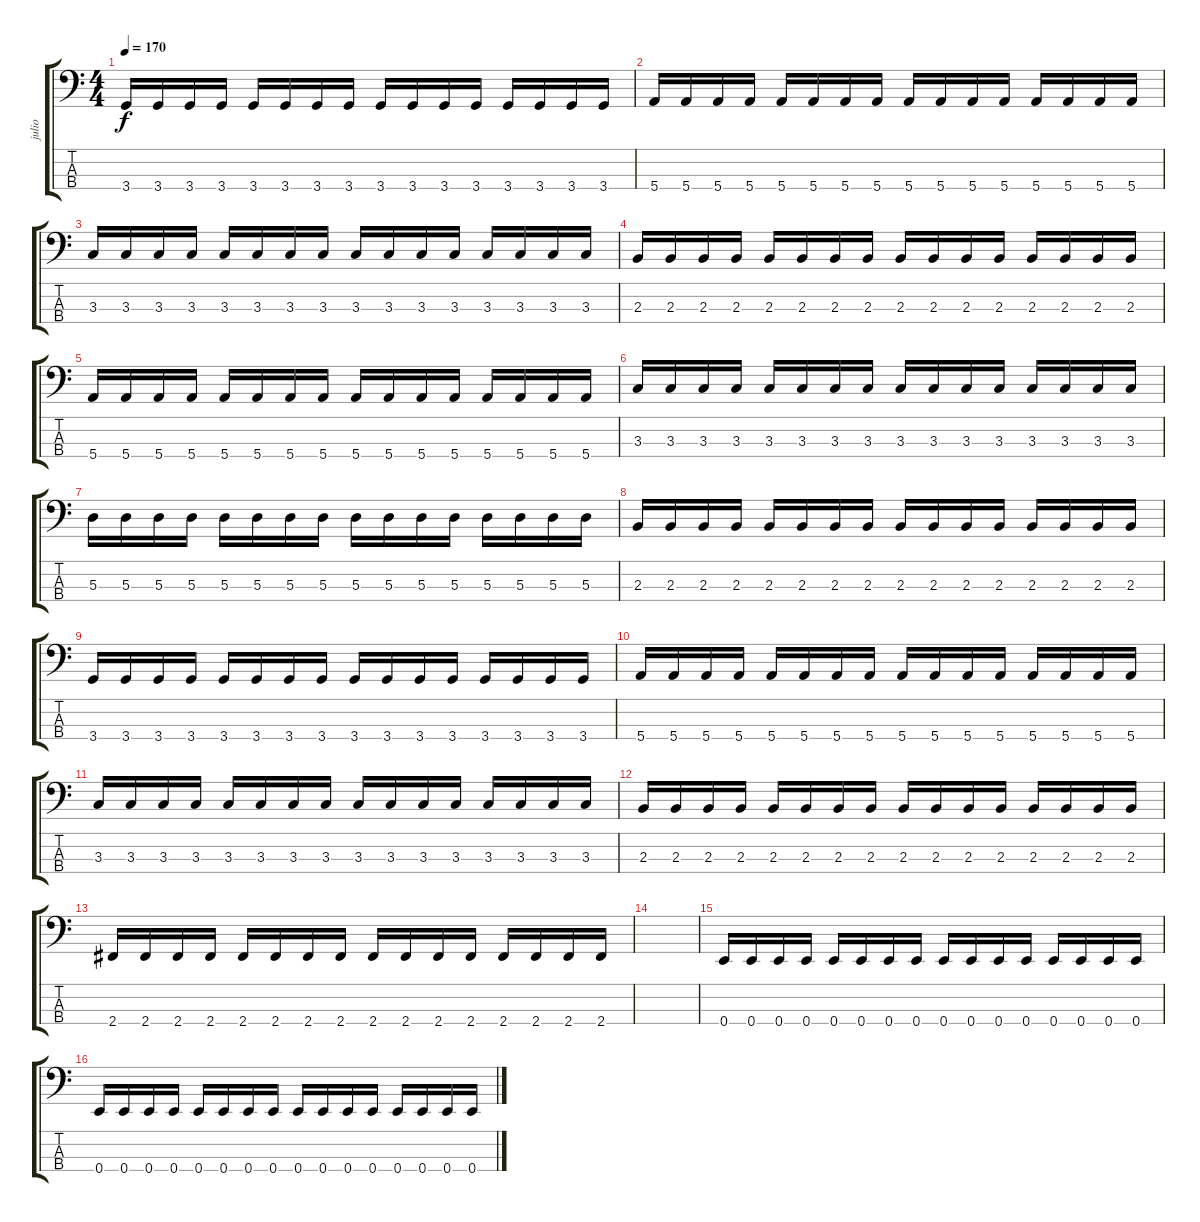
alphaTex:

\track ("julio" "julio") {instrument electricbassfinger}
\staff {score tabs}
\tuning (G2 D2 A1 E1) {hide}
\ts (4 4)
\tempo 170
\clef f4
\ks c
3.4.16{dy f} 3.4.16 3.4.16 3.4.16 3.4.16 3.4.16 3.4.16 3.4.16 3.4.16 3.4.16 3.4.16 3.4.16 3.4.16 3.4.16 3.4.16 3.4.16 |
5.4.16 5.4.16 5.4.16 5.4.16 5.4.16 5.4.16 5.4.16 5.4.16 5.4.16 5.4.16 5.4.16 5.4.16 5.4.16 5.4.16 5.4.16 5.4.16 |
3.3.16 3.3.16 3.3.16 3.3.16 3.3.16 3.3.16 3.3.16 3.3.16 3.3.16 3.3.16 3.3.16 3.3.16 3.3.16 3.3.16 3.3.16 3.3.16 |
2.3.16 2.3.16 2.3.16 2.3.16 2.3.16 2.3.16 2.3.16 2.3.16 2.3.16 2.3.16 2.3.16 2.3.16 2.3.16 2.3.16 2.3.16 2.3.16 |
5.4.16 5.4.16 5.4.16 5.4.16 5.4.16 5.4.16 5.4.16 5.4.16 5.4.16 5.4.16 5.4.16 5.4.16 5.4.16 5.4.16 5.4.16 5.4.16 |
3.3.16 3.3.16 3.3.16 3.3.16 3.3.16 3.3.16 3.3.16 3.3.16 3.3.16 3.3.16 3.3.16 3.3.16 3.3.16 3.3.16 3.3.16 3.3.16 |
5.3.16 5.3.16 5.3.16 5.3.16 5.3.16 5.3.16 5.3.16 5.3.16 5.3.16 5.3.16 5.3.16 5.3.16 5.3.16 5.3.16 5.3.16 5.3.16 |
2.3.16 2.3.16 2.3.16 2.3.16 2.3.16 2.3.16 2.3.16 2.3.16 2.3.16 2.3.16 2.3.16 2.3.16 2.3.16 2.3.16 2.3.16 2.3.16 |
3.4.16 3.4.16 3.4.16 3.4.16 3.4.16 3.4.16 3.4.16 3.4.16 3.4.16 3.4.16 3.4.16 3.4.16 3.4.16 3.4.16 3.4.16 3.4.16 |
5.4.16 5.4.16 5.4.16 5.4.16 5.4.16 5.4.16 5.4.16 5.4.16 5.4.16 5.4.16 5.4.16 5.4.16 5.4.16 5.4.16 5.4.16 5.4.16 |
3.3.16 3.3.16 3.3.16 3.3.16 3.3.16 3.3.16 3.3.16 3.3.16 3.3.16 3.3.16 3.3.16 3.3.16 3.3.16 3.3.16 3.3.16 3.3.16 |
2.3.16 2.3.16 2.3.16 2.3.16 2.3.16 2.3.16 2.3.16 2.3.16 2.3.16 2.3.16 2.3.16 2.3.16 2.3.16 2.3.16 2.3.16 2.3.16 |
2.4.16 2.4.16 2.4.16 2.4.16 2.4.16 2.4.16 2.4.16 2.4.16 2.4.16 2.4.16 2.4.16 2.4.16 2.4.16 2.4.16 2.4.16 2.4.16 |
|
0.4.16 0.4.16 0.4.16 0.4.16 0.4.16 0.4.16 0.4.16 0.4.16 0.4.16 0.4.16 0.4.16 0.4.16 0.4.16 0.4.16 0.4.16 0.4.16 |
0.4.16 0.4.16 0.4.16 0.4.16 0.4.16 0.4.16 0.4.16 0.4.16 0.4.16 0.4.16 0.4.16 0.4.16 0.4.16 0.4.16 0.4.16 0.4.16
